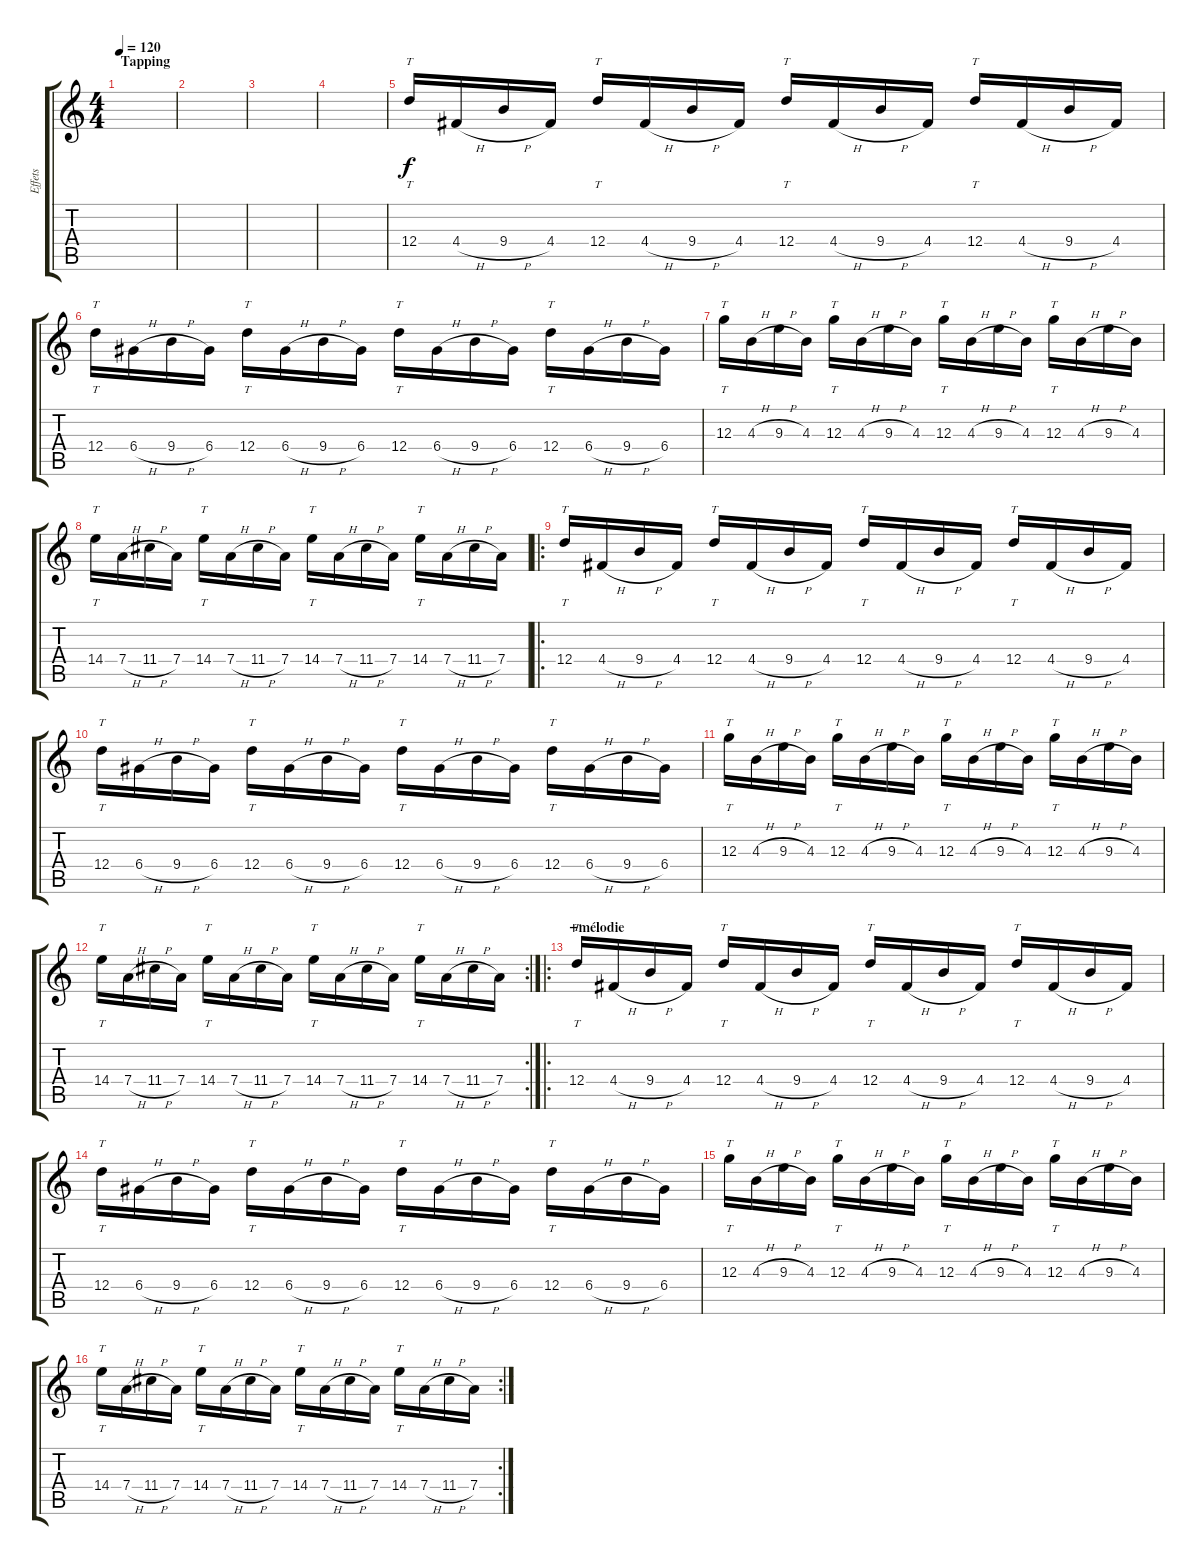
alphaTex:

\track ("Effets" "Effets") {instrument guitarharmonics}
\staff {score tabs}
\tuning (E4 B3 G3 D3 A2 E2) {hide}
\ts (4 4)
\section ("" "Tapping")
\tempo 120
\clef g2
\ks c
|
|
|
|
12.4.16{tt volume 13} 4.4{h}.16 9.4{h}.16 4.4.16 12.4.16{tt} 4.4{h}.16 9.4{h}.16 4.4.16 12.4.16{tt} 4.4{h}.16 9.4{h}.16 4.4.16 12.4.16{tt} 4.4{h}.16 9.4{h}.16 4.4.16 |
12.4.16{tt} 6.4{h}.16 9.4{h}.16 6.4.16 12.4.16{tt} 6.4{h}.16 9.4{h}.16 6.4.16 12.4.16{tt} 6.4{h}.16 9.4{h}.16 6.4.16 12.4.16{tt} 6.4{h}.16 9.4{h}.16 6.4.16 |
12.3.16{tt} 4.3{h}.16 9.3{h}.16 4.3.16 12.3.16{tt} 4.3{h}.16 9.3{h}.16 4.3.16 12.3.16{tt} 4.3{h}.16 9.3{h}.16 4.3.16 12.3.16{tt} 4.3{h}.16 9.3{h}.16 4.3.16 |
14.4.16{tt} 7.4{h}.16 11.4{h}.16 7.4.16 14.4.16{tt} 7.4{h}.16 11.4{h}.16 7.4.16 14.4.16{tt} 7.4{h}.16 11.4{h}.16 7.4.16 14.4.16{tt} 7.4{h}.16 11.4{h}.16 7.4.16 |
\ro
12.4.16{tt} 4.4{h}.16 9.4{h}.16 4.4.16 12.4.16{tt} 4.4{h}.16 9.4{h}.16 4.4.16 12.4.16{tt} 4.4{h}.16 9.4{h}.16 4.4.16 12.4.16{tt} 4.4{h}.16 9.4{h}.16 4.4.16 |
12.4.16{tt} 6.4{h}.16 9.4{h}.16 6.4.16 12.4.16{tt} 6.4{h}.16 9.4{h}.16 6.4.16 12.4.16{tt} 6.4{h}.16 9.4{h}.16 6.4.16 12.4.16{tt} 6.4{h}.16 9.4{h}.16 6.4.16 |
12.3.16{tt} 4.3{h}.16 9.3{h}.16 4.3.16 12.3.16{tt} 4.3{h}.16 9.3{h}.16 4.3.16 12.3.16{tt} 4.3{h}.16 9.3{h}.16 4.3.16 12.3.16{tt} 4.3{h}.16 9.3{h}.16 4.3.16 |
\rc 2
14.4.16{tt} 7.4{h}.16 11.4{h}.16 7.4.16 14.4.16{tt} 7.4{h}.16 11.4{h}.16 7.4.16 14.4.16{tt} 7.4{h}.16 11.4{h}.16 7.4.16 14.4.16{tt} 7.4{h}.16 11.4{h}.16 7.4.16 |
\ro
\section ("" "+mélodie")
12.4.16{tt} 4.4{h}.16 9.4{h}.16 4.4.16 12.4.16{tt} 4.4{h}.16 9.4{h}.16 4.4.16 12.4.16{tt} 4.4{h}.16 9.4{h}.16 4.4.16 12.4.16{tt} 4.4{h}.16 9.4{h}.16 4.4.16 |
12.4.16{tt} 6.4{h}.16 9.4{h}.16 6.4.16 12.4.16{tt} 6.4{h}.16 9.4{h}.16 6.4.16 12.4.16{tt} 6.4{h}.16 9.4{h}.16 6.4.16 12.4.16{tt} 6.4{h}.16 9.4{h}.16 6.4.16 |
12.3.16{tt} 4.3{h}.16 9.3{h}.16 4.3.16 12.3.16{tt} 4.3{h}.16 9.3{h}.16 4.3.16 12.3.16{tt} 4.3{h}.16 9.3{h}.16 4.3.16 12.3.16{tt} 4.3{h}.16 9.3{h}.16 4.3.16 |
\rc 2
14.4.16{tt} 7.4{h}.16 11.4{h}.16 7.4.16 14.4.16{tt} 7.4{h}.16 11.4{h}.16 7.4.16 14.4.16{tt} 7.4{h}.16 11.4{h}.16 7.4.16 14.4.16{tt} 7.4{h}.16 11.4{h}.16 7.4.16
